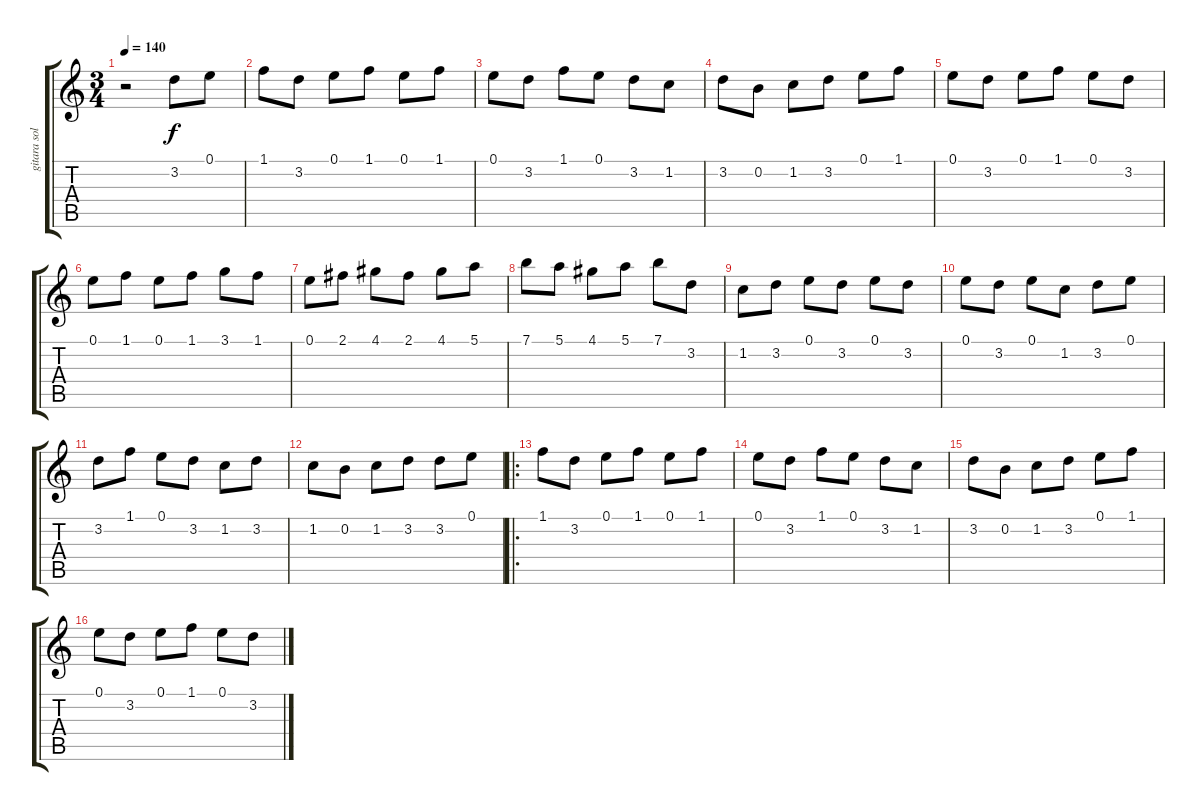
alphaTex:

\track ("gitara solowa" "gitara sol") {instrument acousticguitarnylon}
\staff {score tabs}
\tuning (E4 B3 G3 D3 A2 E2) {hide}
\ts (3 4)
\tempo 140
\clef g2
\ks c
r.2{dy f instrument acousticguitarnylon} 3.2.8 0.1.8 |
1.1.8 3.2.8 0.1.8 1.1.8 0.1.8 1.1.8 |
0.1.8 3.2.8 1.1.8 0.1.8 3.2.8 1.2.8 |
3.2.8 0.2.8 1.2.8 3.2.8 0.1.8 1.1.8 |
0.1.8 3.2.8 0.1.8 1.1.8 0.1.8 3.2.8 |
0.1.8 1.1.8 0.1.8 1.1.8 3.1.8 1.1.8 |
0.1.8 2.1.8 4.1.8 2.1.8 4.1.8 5.1.8 |
7.1.8 5.1.8 4.1.8 5.1.8 7.1.8 3.2.8 |
1.2.8 3.2.8 0.1.8 3.2.8 0.1.8 3.2.8 |
0.1.8 3.2.8 0.1.8 1.2.8 3.2.8 0.1.8 |
3.2.8 1.1.8 0.1.8 3.2.8 1.2.8 3.2.8 |
1.2.8 0.2.8 1.2.8 3.2.8 3.2.8 0.1.8 |
\ro
1.1.8 3.2.8 0.1.8 1.1.8 0.1.8 1.1.8 |
0.1.8 3.2.8 1.1.8 0.1.8 3.2.8 1.2.8 |
3.2.8 0.2.8 1.2.8 3.2.8 0.1.8 1.1.8 |
0.1.8 3.2.8 0.1.8 1.1.8 0.1.8 3.2.8
